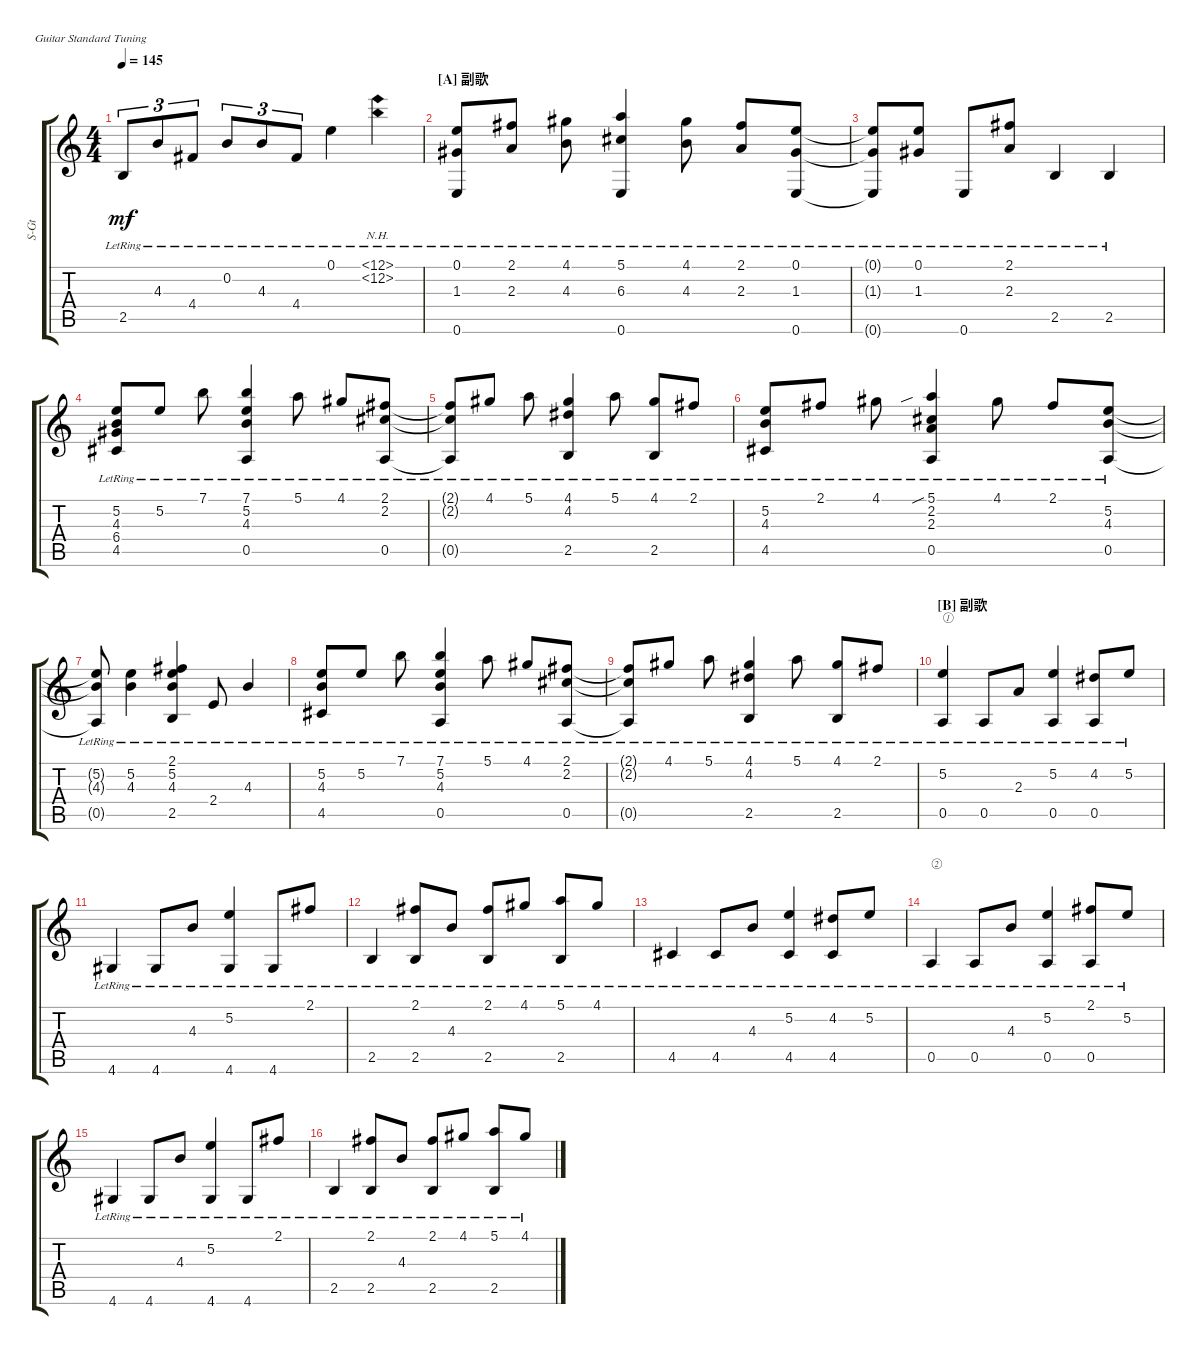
\defaultSystemsLayout 4
\bracketExtendMode groupsimilarinstruments
\track ("Steel Guitar" "S-Gt") {instrument acousticguitarsteel}
\staff {score tabs}
\tuning (E4 B3 G3 D3 A2 E2)
\ts (4 4)
\tempo 145
\clef g2
\ks c
2.5{lr}.8{tu (3 2) dy mf beam Up} 4.3{lr}.8{tu (3 2) beam Up} 4.4{lr acc #}.8{tu (3 2) beam Up} 0.2{lr}.8{tu (3 2) beam Up} 4.3{lr}.8{tu (3 2) beam Up} 4.4{lr acc #}.8{tu (3 2) beam Up} 0.1{lr}.4{beam Down} (12.1{nh lr} 12.2{nh lr}).4{beam Down} |
\section ("A" "副歌")
(0.1{lr} 1.3{lr acc #} 0.6{lr}).8{beam Up} (2.1{lr acc #} 2.3{lr}).8{beam Up} (4.1{lr acc #} 4.3{lr}).8{beam Down} (5.1{lr} 6.3{lr acc #} 0.6{lr}).4{beam Up} (4.1{lr acc #} 4.3{lr}).8{beam Down} (2.1{lr acc #} 2.3{lr}).8{beam Up} (0.1{lr} 1.3{lr acc #} 0.6{lr}).8{beam Up} |
(0.1{lr t} 1.3{lr t acc #} 0.6{lr t}).8{beam Up} (1.3{lr acc #} 0.1{lr}).8{beam Up} 0.6{lr}.8{beam Up} (2.1{lr acc #} 2.3{lr}).8{beam Up} 2.5{lr}.4{beam Up} 2.5{lr}.4{beam Up} |
(4.5{lr acc #} 6.4{lr acc #} 5.2{lr} 4.3{lr}).8{beam Up} 5.2{lr}.8{beam Up} 7.1{lr}.8{beam Down} (0.5{lr} 4.3{lr} 5.2{lr} 7.1{lr}).4{beam Up} 5.1{lr}.8{beam Down} 4.1{lr acc #}.8{beam Up} (0.5{lr} 2.1{lr acc #} 2.2{lr acc #}).8{beam Up} |
(0.5{lr t} 2.1{lr t acc #} 2.2{lr t acc #}).8{beam Up} 4.1{lr acc #}.8{beam Up} 5.1{lr}.8{beam Down} (2.5{lr} 4.2{lr acc #} 4.1{lr acc #}).4{beam Up} 5.1{lr}.8{beam Down} (4.1{lr acc #} 2.5{lr}).8{beam Up} 2.1{lr acc #}.8{beam Up} |
(4.5{lr acc #} 5.2{lr} 4.3{lr}).8{beam Up} 2.1{lr acc #}.8{beam Up} 4.1{lr acc #}.8{beam Down} (0.5{lr} 5.1{sib lr} 2.3{lr} 2.2{lr acc #}).4{beam Up} 4.1{lr acc #}.8{beam Down} 2.1{lr acc #}.8{beam Up} (5.2{lr} 4.3{lr} 0.5{lr}).8{beam Up} |
(5.2{lr t} 4.3{lr t} 0.5{lr t}).8{beam Up} (5.2{lr} 4.3{lr}).4{beam Down} (5.2{lr} 4.3{lr} 2.5{lr} 2.1{lr acc #}).4{beam Up} 2.4{lr}.8{beam Up} 4.3{lr}.4{beam Up} |
(4.5{lr acc #} 5.2{lr} 4.3{lr}).8{beam Up} 5.2{lr}.8{beam Up} 7.1{lr}.8{beam Down} (0.5{lr} 4.3{lr} 5.2{lr} 7.1{lr}).4{beam Up} 5.1{lr}.8{beam Down} 4.1{lr acc #}.8{beam Up} (0.5{lr} 2.1{lr acc #} 2.2{lr acc #}).8{beam Up} |
(0.5{lr t} 2.1{lr t acc #} 2.2{lr t acc #}).8{beam Up} 4.1{lr acc #}.8{beam Up} 5.1{lr}.8{beam Down} (2.5{lr} 4.2{lr acc #} 4.1{lr acc #}).4{beam Up} 5.1{lr}.8{beam Down} (4.1{lr acc #} 2.5{lr}).8{beam Up} 2.1{lr acc #}.8{beam Up} |
\section ("B" "副歌")
(0.5{lr} 5.2{lr}).4{txt "①" beam Up} 0.5{lr}.8{beam Up} 2.3{lr}.8{beam Up} (0.5{lr} 5.2{lr}).4{beam Up} (4.2{lr acc #} 0.5{lr}).8{beam Up} 5.2{lr}.8{beam Up} |
4.6{lr acc #}.4{beam Up} 4.6{lr acc #}.8{beam Up} 4.3{lr}.8{beam Up} (5.2{lr} 4.6{lr acc #}).4{beam Up} 4.6{lr acc #}.8{beam Up} 2.1{lr acc #}.8{beam Up} |
2.5{lr}.4{beam Up} (2.5{lr} 2.1{lr acc #}).8{beam Up} 4.3{lr}.8{beam Up} (2.5{lr} 2.1{lr acc #}).8{beam Up} 4.1{lr acc #}.8{beam Up} (5.1{lr} 2.5{lr}).8{beam Up} 4.1{lr acc #}.8{beam Up} |
4.5{lr acc #}.4{beam Up} 4.5{lr acc #}.8{beam Up} 4.3{lr}.8{beam Up} (5.2{lr} 4.5{lr acc #}).4{beam Up} (4.2{lr acc #} 4.5{lr acc #}).8{beam Up} 5.2{lr}.8{beam Up} |
0.5{lr}.4{txt "②" beam Up} 0.5{lr}.8{beam Up} 4.3{lr}.8{beam Up} (5.2{lr} 0.5{lr}).4{beam Up} (2.1{lr acc #} 0.5{lr}).8{beam Up} 5.2{lr}.8{beam Up} |
4.6{lr acc #}.4{beam Up} 4.6{lr acc #}.8{beam Up} 4.3{lr}.8{beam Up} (5.2{lr} 4.6{lr acc #}).4{beam Up} 4.6{lr acc #}.8{beam Up} 2.1{lr acc #}.8{beam Up} |
2.5{lr}.4{beam Up} (2.5{lr} 2.1{lr acc #}).8{beam Up} 4.3{lr}.8{beam Up} (2.5{lr} 2.1{lr acc #}).8{beam Up} 4.1{lr acc #}.8{beam Up} (5.1{lr} 2.5{lr}).8{beam Up} 4.1{lr acc #}.8{beam Up}
